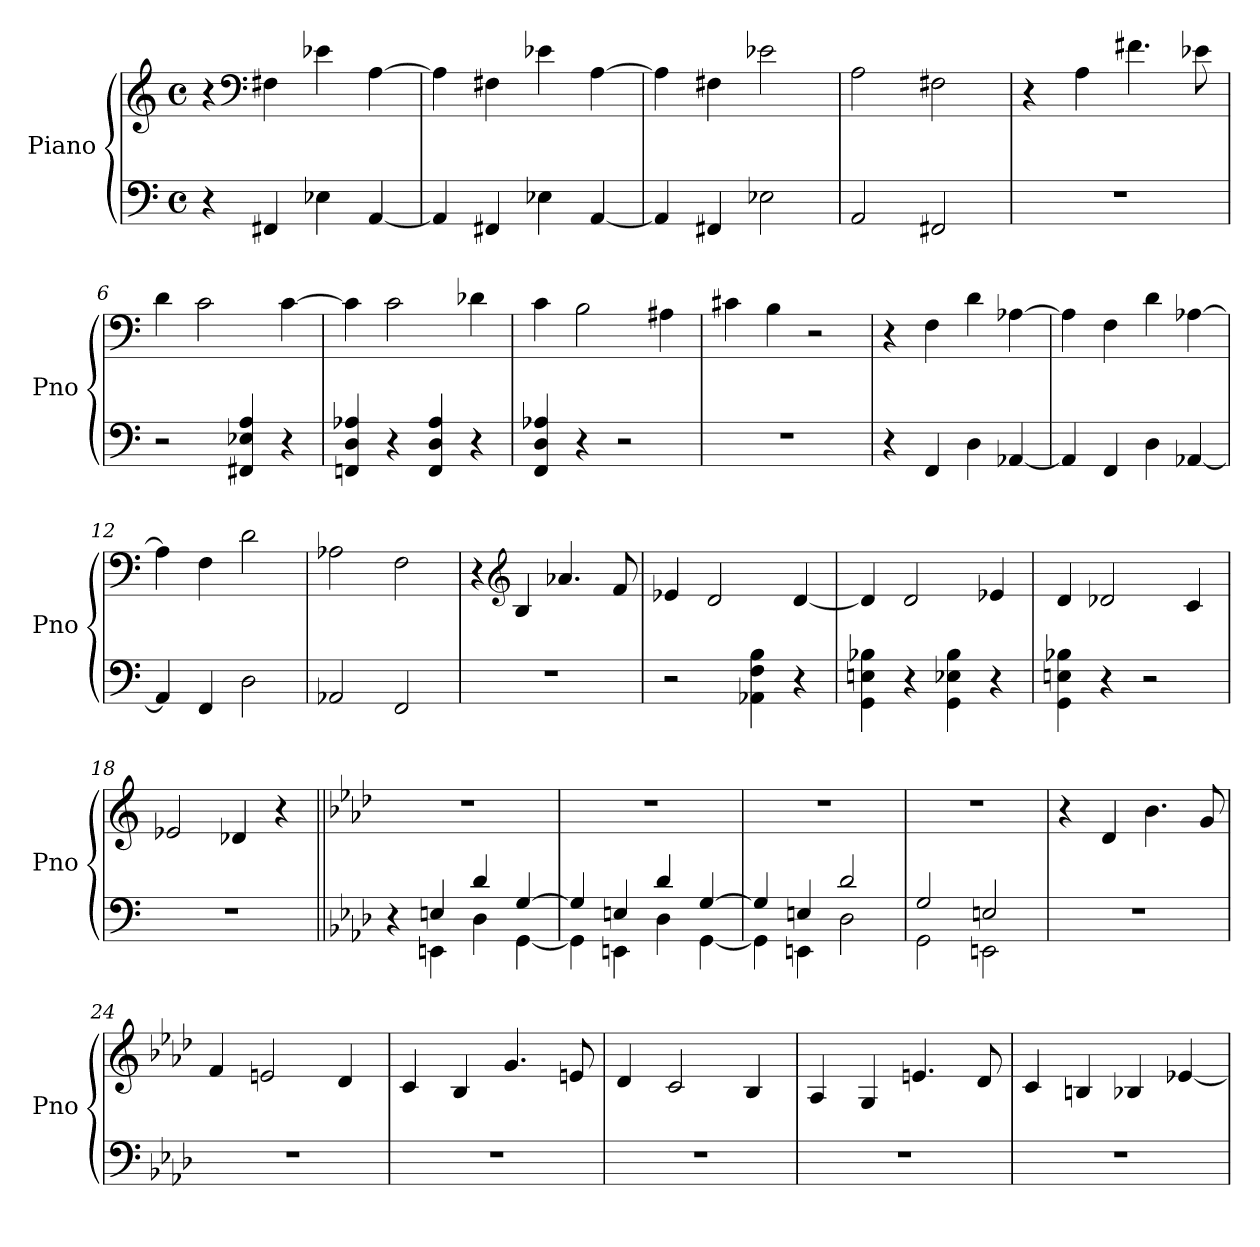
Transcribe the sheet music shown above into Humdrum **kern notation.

**kern	**kern
*part2	*part1
*staff2	*staff1
*I"Piano	*I"Piano
*I'Pno	*I'Pno
*clefF4	*clefG2
*k[]	*k[]
*M4/4	*M4/4
*met(c)	*met(c)
=1	=1
4r	4r
*	*clefF4
4FF#X/	4F#X\
4E-X\	4e-X\
[4AA/	[4A\
=2	=2
4AA/]	4A\]
4FF#X/	4F#X\
4E-X\	4e-X\
[4AA/	[4A\
=3	=3
4AA/]	4A\]
4FF#X/	4F#X\
2E-X\	2e-X\
=4	=4
2AA/	2A\
2FF#X/	2F#X\
=5	=5
1r	4r
.	4A\
.	4.f#X\
.	8e-X\
!!LO:LB:g=z
=6	=6
2r	4d\
.	2c\
4FF#X/ 4E-X/ 4A/	.
4r	[4c\
=7	=7
4FFn/ 4D/ 4A-X/	4c\]
4r	2c\
4FF/ 4D/ 4A-/	.
4r	4d-X\
=8	=8
4FF/ 4D/ 4A-X/	4c\
4r	2B\
2r	.
.	4A#X\
=9	=9
1r	4c#X\
.	4B\
.	2r
=10	=10
4r	4r
4FF/	4F\
4D\	4d\
[4AA-X/	[4A-X\
!!LO:LB:g=z
=11	=11
4AA-/]	4A-\]
4FF/	4F\
4D\	4d\
[4AA-X/	[4A-X\
=12	=12
4AA-/]	4A-\]
4FF/	4F\
2D\	2d\
=13	=13
2AA-X/	2A-X\
2FF/	2F\
=14	=14
1r	4r
*	*clefG2
.	4B/
.	4.a-X/
.	8f/
=15	=15
2r	4e-X/
.	2d/
4AA-X\ 4F\ 4B\	.
4r	[4d/
=16	=16
4GG\ 4En\ 4B-X\	4d/]
4r	2d/
4GG\ 4E-X\ 4B-\	.
4r	4e-X/
!!LO:LB:g=z
=17	=17
4GG\ 4En\ 4B-X\	4d/
4r	2d-X/
2r	.
.	4c/
=18	=18
1r	2e-X/
.	4d-X/
.	4r
=19||	=19||
*k[b-e-a-d-]	*k[b-e-a-d-]
*^	*
4r	4ryy	1r
4En/	4EEn\	.
4d-/	4D-\	.
[4G/	[4GG\	.
=20	=20	=20
4G/]	4GG\]	1r
4En/	4EEn\	.
4d-/	4D-\	.
[4G/	[4GG\	.
=21	=21	=21
4G/]	4GG\]	1r
4En/	4EEn\	.
2d-/	2D-\	.
!!LO:LB:g=z
=22	=22	=22
2G/	2GG\	1r
2En/	2EEn\	.
*v	*v	*
=23	=23
1r	4r
.	4d-/
.	4.b-\
.	8g/
=24	=24
1r	4f/
.	2en/
.	4d-/
=25	=25
1r	4c/
.	4B-/
.	4.g/
.	8en/
=26	=26
1r	4d-/
.	2c/
.	4B-/
=27	=27
1r	4A-/
.	4G/
.	4.en/
.	8d-/
!!LO:LB:g=z
=28	=28
1r	4c/
.	4Bn/
.	4B-X/
.	[4e-X/
=	=
*-	*-
